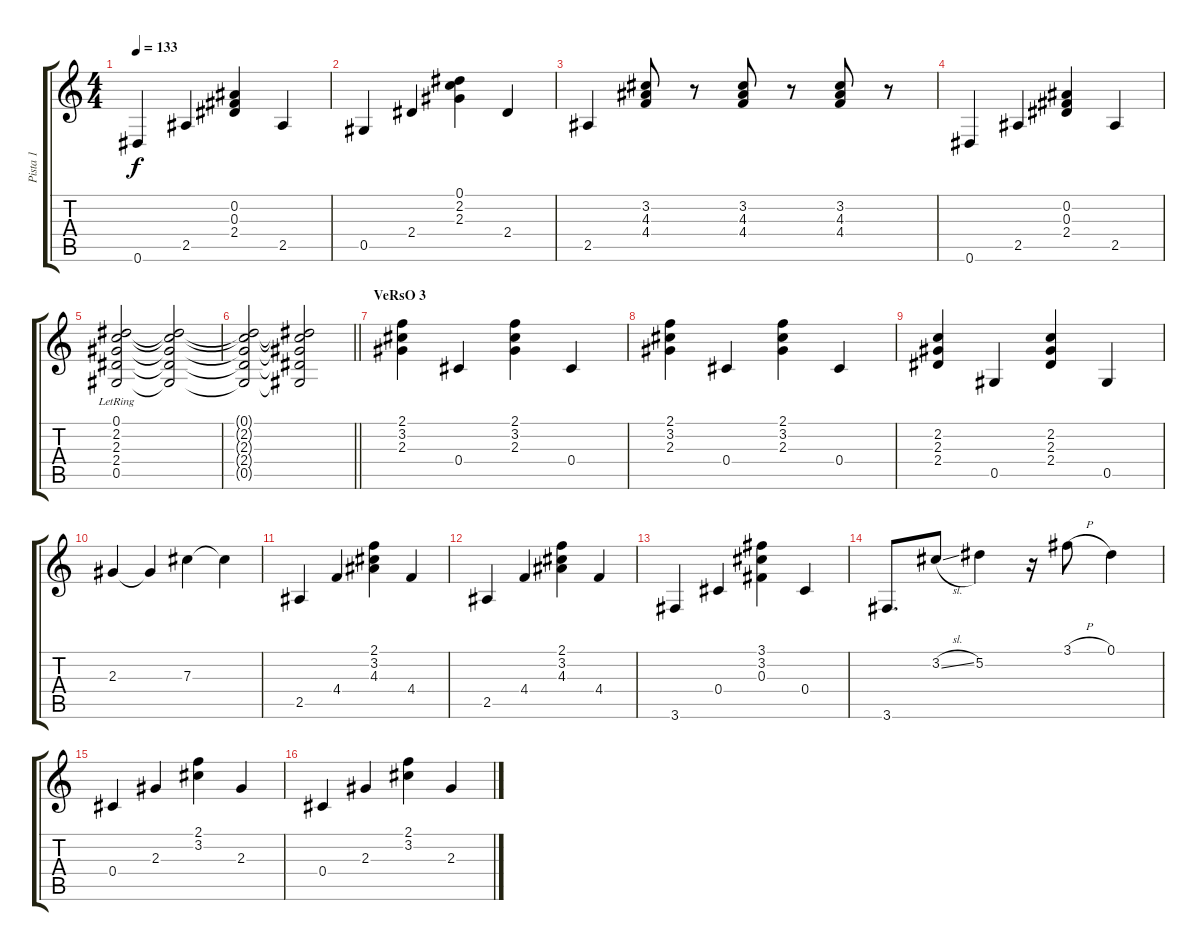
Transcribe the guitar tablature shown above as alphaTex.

\track ("Pista 1" "Pista 1") {instrument acousticguitarsteel}
\staff {score tabs}
\tuning (Eb4 Bb3 Gb3 Db3 Ab2 Eb2) {hide}
\ts (4 4)
\tempo 133
\clef g2
\ks c
0.6.4{dy f} 2.5.4 (0.2 0.3 2.4).4 2.5.4 |
0.5.4 2.4.4 (0.1 2.2 2.3).4 2.4.4 |
2.5.4 (3.2 4.3 4.4).8 r.8 (3.2 4.3 4.4).8 r.8 (3.2 4.3 4.4).8 r.8 |
0.6.4 2.5.4 (0.2 0.3 2.4).4 2.5.4 |
(0.1 2.2 2.3 2.4 0.5{lr}).2 (0.1{t} 2.2{t} 2.3{t} 2.4{t} 0.5{t}).2 |
\barLineRight lightlight
(0.1{t} 2.2{t} 2.3{t} 2.4{t} 0.5{t}).2 (0.1{t} 2.2{t} 2.3{t} 2.4{t} 0.5{t}).2 |
\section ("" "VeRsO 3")
(2.1 3.2 2.3).4 0.4.4 (2.1 3.2 2.3).4 0.4.4 |
(2.1 3.2 2.3).4 0.4.4 (2.1 3.2 2.3).4 0.4.4 |
(2.2 2.3 2.4).4 0.5.4 (2.2 2.3 2.4).4 0.5.4 |
2.3.4 2.3{t}.4 7.3.4 7.3{t}.4 |
2.5.4 4.4.4 (2.1 3.2 4.3).4 4.4.4 |
2.5.4 4.4.4 (2.1 3.2 4.3).4 4.4.4 |
3.6.4 0.4.4 (3.1 3.2 0.3).4 0.4.4 |
3.6.8{d} 3.2{sl}.8 5.2.4 r.16 3.1{h}.8 0.1.4 |
0.4.4 2.3.4 (2.1 3.2).4 2.3.4 |
0.4.4 2.3.4 (2.1 3.2).4 2.3.4
